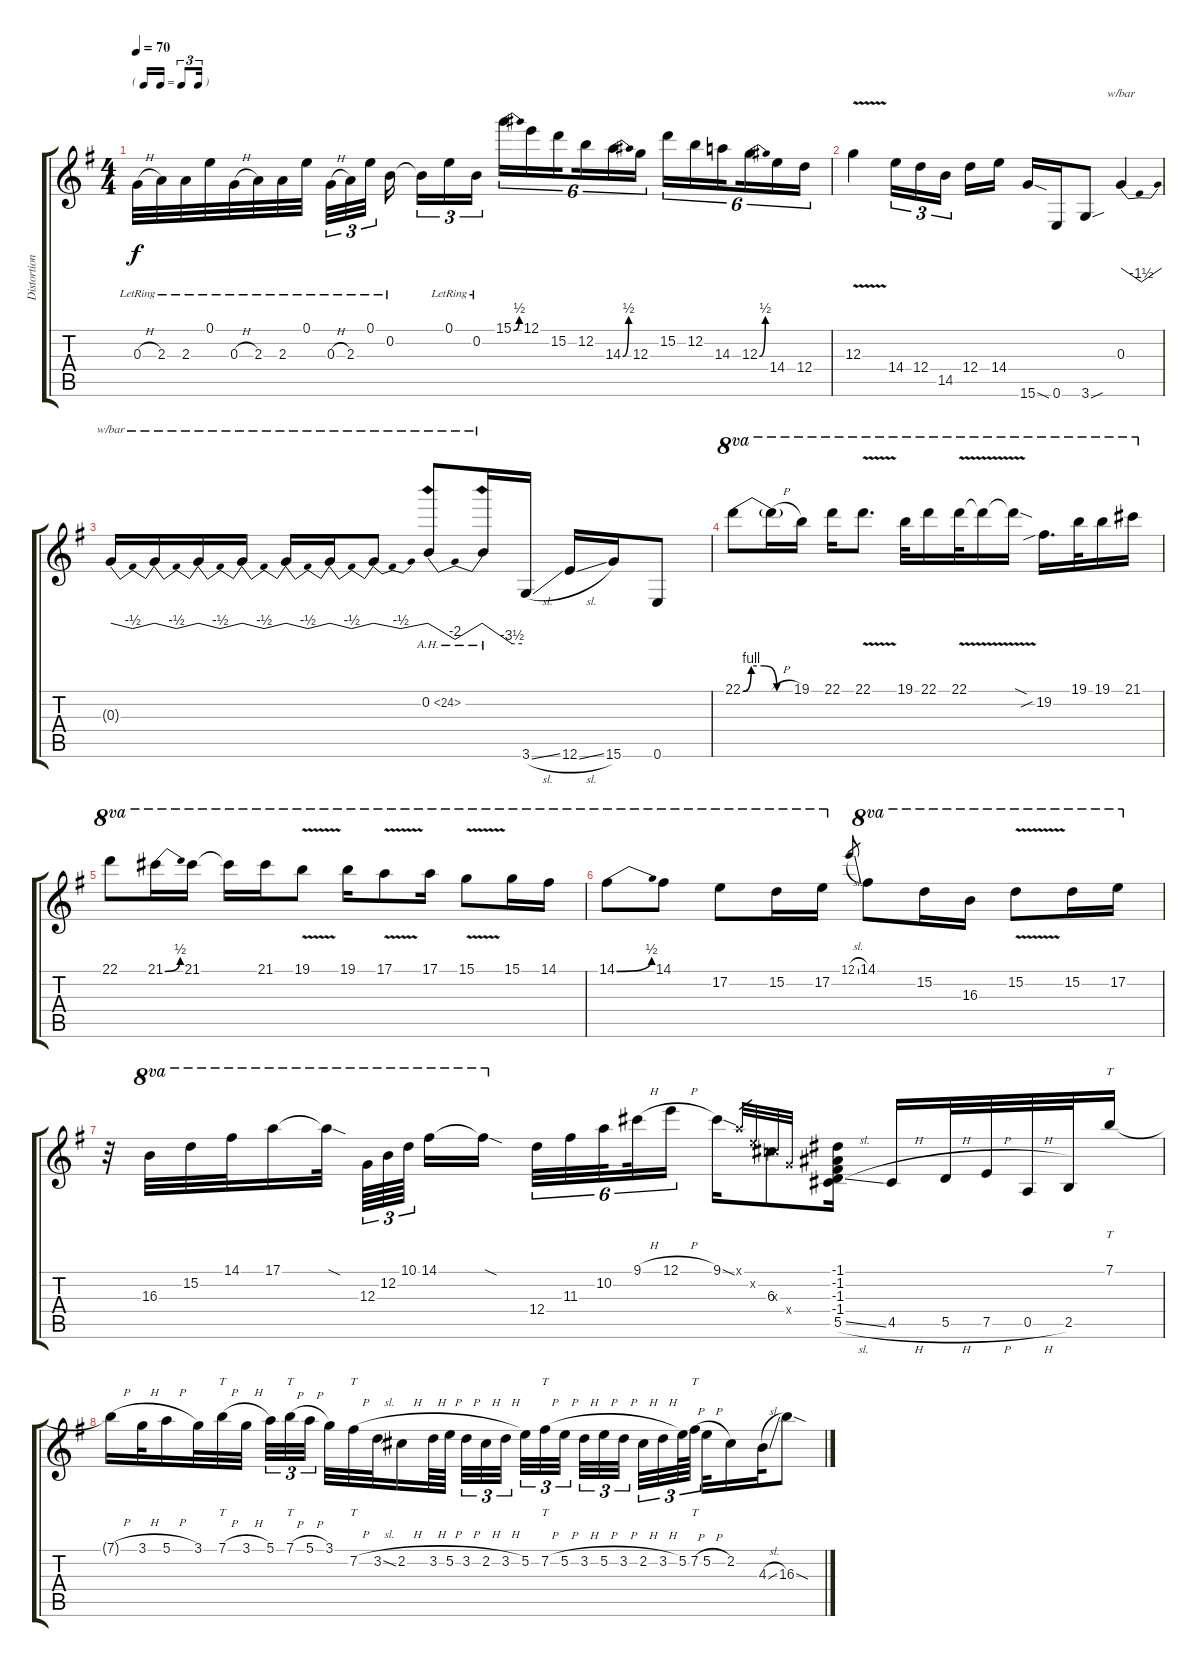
\track ("Distortion 2 (Harmony/Solo)" "Distortion") {instrument distortionguitar}
\staff {score tabs}
\tuning (E4 B3 G3 D3 A2 E2) {hide}
\ts (4 4)
\tf triplet16th
\tempo 70
\clef g2
\ks g
0.3{h lr}.32{dy f} 2.3{lr}.32 2.3{lr}.32 0.1{lr}.32 0.3{h lr}.32 2.3{lr}.32 2.3{lr}.32 0.1{lr}.32 0.3{h lr}.32{tu (3 2)} 2.3{lr}.32{tu (3 2)} 0.1{lr}.32{tu (3 2) beam splitsecondary} 0.2{lr}.16{beam splitsecondary} 0.2{t}.16{tu (3 2)} 0.1{lr}.16{tu (3 2)} 0.2{lr}.16{tu (3 2)} 15.1{be (bend 0 0 60 2)}.16{tu (6 4)} 12.1.16{tu (6 4)} 15.2.16{tu (6 4) beam splitsecondary} 12.2.16{tu (6 4)} 14.3{be (bend 0 0 60 2)}.16{tu (6 4)} 12.3.16{tu (6 4)} 15.2.16{tu (6 4)} 12.2.16{tu (6 4)} 14.3.16{tu (6 4) beam splitsecondary} 12.3{be (bend 0 0 60 2)}.16{tu (6 4)} 14.4.16{tu (6 4)} 12.4.16{tu (6 4)} |
12.3{v}.4 14.4.16{tu (3 2)} 12.4.16{tu (3 2)} 14.5.16{tu (3 2) beam splitsecondary} 12.4.16 14.4.16 15.6{sod}.16 0.6.16 3.6{sou}.8 0.3.4{tbe (dip default 0 0 30 -6 60 0)} |
0.3{t}.16{tbe (dip default 0 0 30 -2 60 0)} 0.3{t}.16{tbe (dip default 0 0 30 -2 60 0)} 0.3{t}.16{tbe (dip default 0 0 30 -2 60 0)} 0.3{t}.16{tbe (dip default 0 0 30 -2 60 0)} 0.3{t}.16{tbe (dip default 0 0 30 -2 60 0)} 0.3{t}.16{tbe (dip default 0 0 30 -2 60 0)} 0.3{t}.8{tbe (dip default 0 0 30 -2 60 0)} 0.2{ah 24}.8{tbe (dip default 0 0 30 -8 60 0)} 0.2{ah 24 t}.16{tbe (custom default 0 0 45 -14 60 -14)} 3.6{sl}.16 12.6{sl}.16 15.6.16 0.6.8 |
22.1{be (custom 0 0 10 4 25 4 40 0 60 0)}.8{ot 8va} 22.1{h t}.16{ot 8va} 19.1.16{ot 8va} 22.1.16{ot 8va} 22.1{v}.8{d ot 8va} 19.1.32{ot 8va} 22.1.16{ot 8va} 22.1{v}.32{ot 8va} 22.1{v t}.16{ot 8va} 22.1{sod t}.16{ot 8va} 19.2{sib}.16{d ot 8va} 19.1.32{ot 8va} 19.1.16{ot 8va} 21.1.16{ot 8va} |
22.1.8{ot 8va} 21.1{be (bend 0 0 60 2)}.16{ot 8va} 21.1.16{ot 8va} 21.1{t}.16{ot 8va} 21.1.16{ot 8va} 19.1{v}.8{ot 8va} 19.1.16{ot 8va} 17.1{v}.8{ot 8va} 17.1.16{ot 8va} 15.1{v}.8{ot 8va} 15.1.16{ot 8va} 14.1.16{ot 8va} |
14.1{be (bend 0 0 60 2)}.8{ot 8va} 14.1.8{ot 8va} 17.2.8{ot 8va} 15.2.16{ot 8va} 17.2.16{ot 8va} 12.1{sl}.8{gr} 14.1.8{ot 8va} 15.2.16{ot 8va} 16.3.16{ot 8va} 15.2{v}.8{ot 8va} 15.2.16{ot 8va} 17.2.16{ot 8va} |
r.32 16.3.32{ot 8va} 15.2.32{ot 8va} 14.1.32{ot 8va} 17.1.16{ot 8va} 17.1{sod t}.32{ot 8va beam splitsecondary} 12.3.64{tu (3 2) ot 8va} 12.2.64{tu (3 2) ot 8va} 10.1.64{tu (3 2) ot 8va} 14.1.16{ot 8va} 14.1{sod t}.16{ot 8va beam splitsecondary} 12.4.32{tu (6 4)} 11.3.32{tu (6 4)} 10.2.32{tu (6 4) beam splitsecondary} 9.1{h}.32{tu (6 4)} 12.1{h}.16{tu (6 4)} 9.1{sod}.16 6.3.8 5.1{x}.32{gr} 5.2{x}.32{gr} 5.3{x}.32{gr} 5.4{x}.32{gr} (-1.1 -1.2 -1.3 -1.4 5.5{sl}).16 4.5{h}.16 5.5{h}.32 7.5{h}.32 0.5{h}.32 2.5.32 7.1.16{tt} |
7.1{h t}.16 3.1{h}.32 5.1{h}.16 3.1.32 7.1{h}.32{tt} 3.1{h}.32 5.1.32{tu (3 2)} 7.1{h}.32{tt tu (3 2)} 5.1{h}.32{tu (3 2) beam splitsecondary} 3.1.32 7.2{h}.32{tt} 3.2{sl}.32 2.2{h}.16 3.2{h}.64 5.2{h}.64 3.2{h}.32{tu (3 2)} 2.2{h}.32{tu (3 2)} 3.2{h}.32{tu (3 2) beam splitsecondary} 5.2.32{tu (3 2)} 7.2{h}.32{tt tu (3 2)} 5.2{h}.32{tu (3 2) beam splitsecondary} 3.2{h}.32{tu (3 2)} 5.2{h}.32{tu (3 2)} 3.2{h}.32{tu (3 2) beam splitsecondary} 2.2{h}.32{tu (3 2)} 3.2{h}.32{tu (3 2)} 5.2.64{tu (3 2)} 7.2{h}.64{tt tu (3 2)} 5.2{h}.32 2.2.16 4.3{sl}.32 16.3{sod}.8
